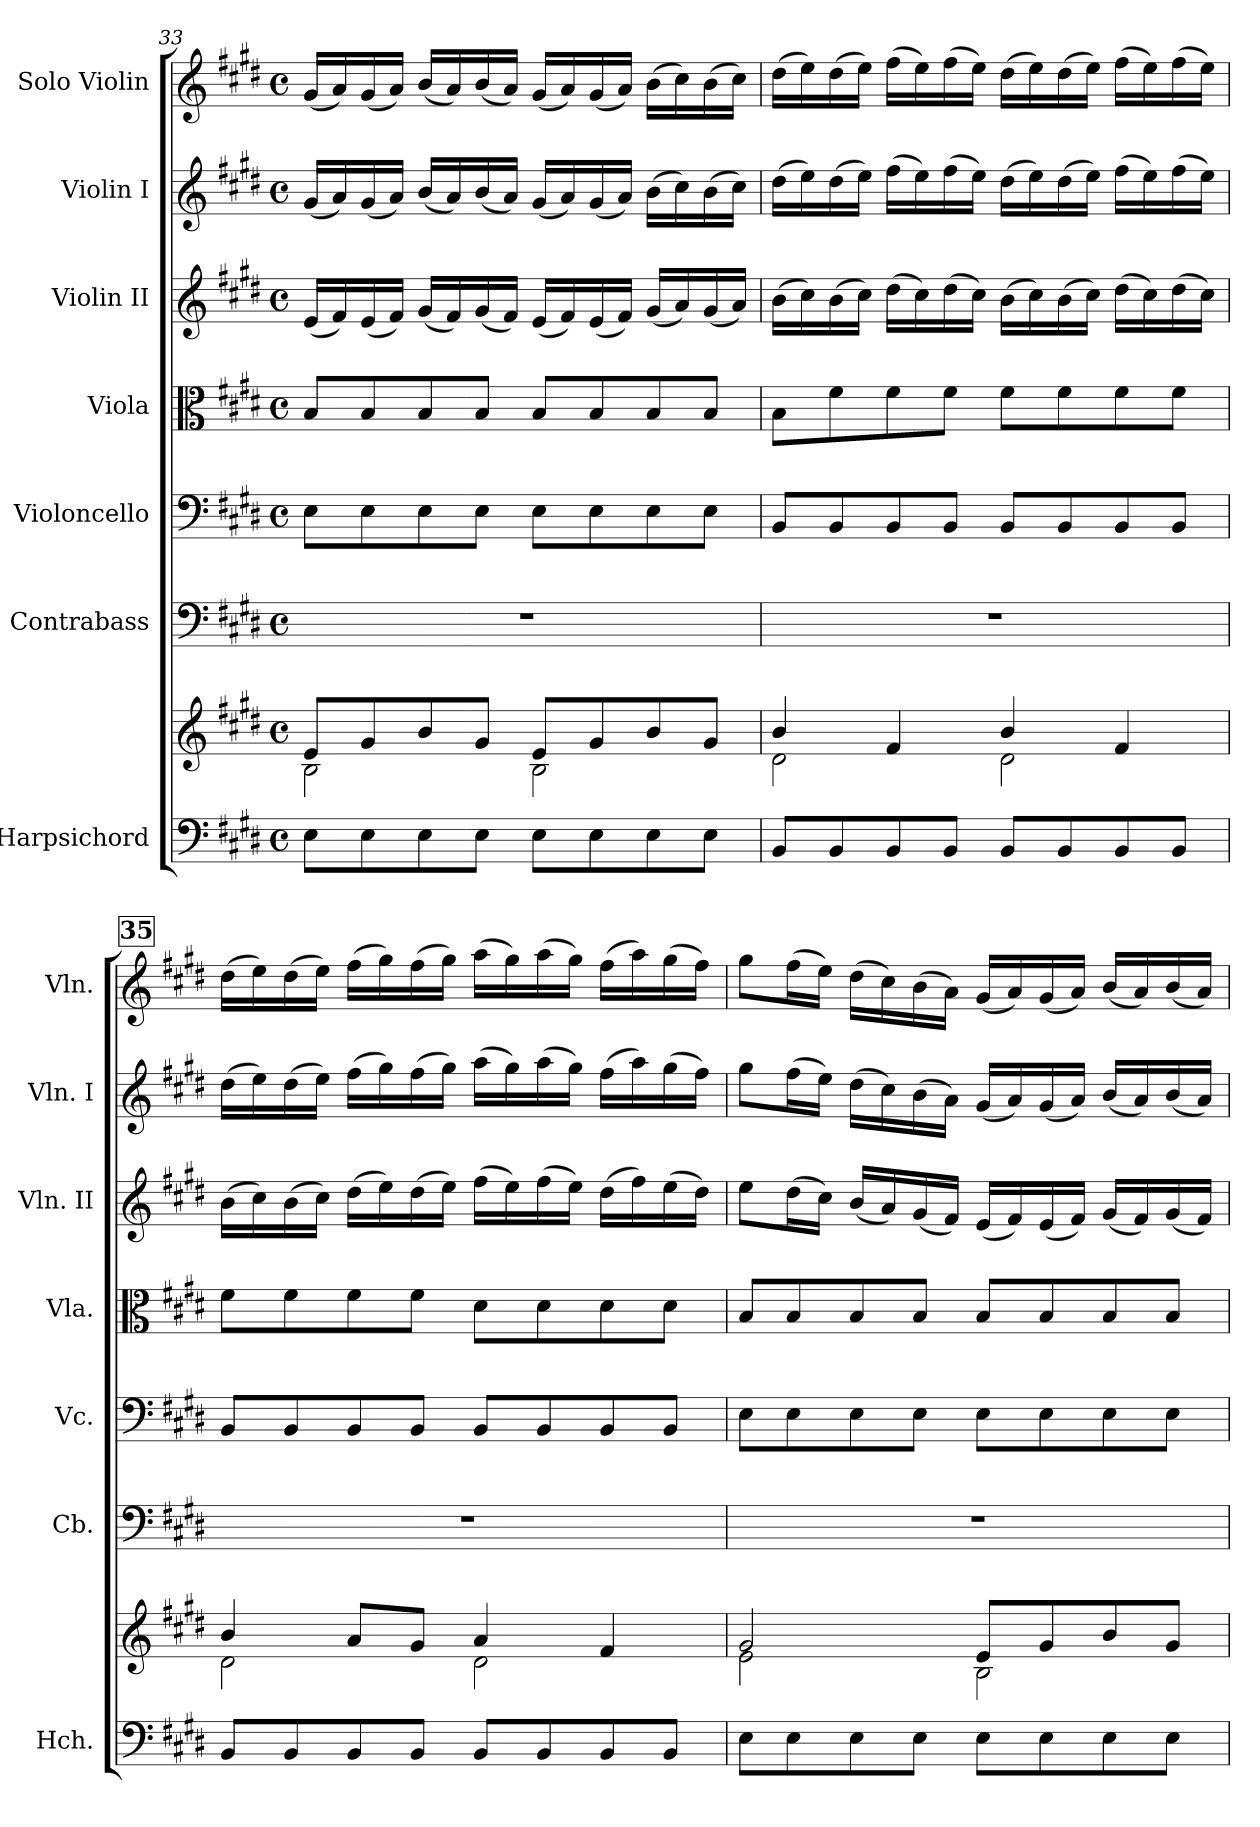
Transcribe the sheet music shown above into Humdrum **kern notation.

**kern	**kern	**kern	**kern	**kern	**kern	**kern	**kern
*part7	*part7	*part6	*part5	*part4	*part3	*part2	*part1
*staff8	*staff7	*staff6	*staff5	*staff4	*staff3	*staff2	*staff1
*I"Harpsichord	*	*I"Contrabass	*I"Violoncello	*I"Viola	*I"Violin II	*I"Violin I	*I"Solo Violin
*I'Hch.	*	*I'Cb.	*I'Vc.	*I'Vla.	*I'Vln. II	*I'Vln. I	*I'Vln.
!!LO:PB:g=z
*clefF4	*clefG2	*clefF4	*clefF4	*clefC3	*clefG2	*clefG2	*clefG2
*	*	*ITrd7c12	*	*	*	*	*
*k[f#c#g#d#]	*k[f#c#g#d#]	*k[f#c#g#d#]	*k[f#c#g#d#]	*k[f#c#g#d#]	*k[f#c#g#d#]	*k[f#c#g#d#]	*k[f#c#g#d#]
*M4/4	*M4/4	*M4/4	*M4/4	*M4/4	*M4/4	*M4/4	*M4/4
*met(c)	*met(c)	*met(c)	*met(c)	*met(c)	*met(c)	*met(c)	*met(c)
=33	=33	=33	=33	=33	=33	=33	=33
*	*^	*	*	*	*	*	*
8E\L	8e/L	2B\	1r	8E\L	8B/L	(<16e/LL	(<16g#/LL	(<16g#/LL
.	.	.	.	.	.	16f#/)	16a/)	16a/)
8E\	8g#/	.	.	8E\	8B/	(<16e/	(<16g#/	(<16g#/
.	.	.	.	.	.	16f#/JJ)	16a/JJ)	16a/JJ)
8E\	8b/	.	.	8E\	8B/	(<16g#/LL	(<16b/LL	(<16b/LL
.	.	.	.	.	.	16f#/)	16a/)	16a/)
8E\J	8g#/J	.	.	8E\J	8B/J	(<16g#/	(<16b/	(<16b/
.	.	.	.	.	.	16f#/JJ)	16a/JJ)	16a/JJ)
8E\L	8e/L	2B\	.	8E\L	8B/L	(<16e/LL	(<16g#/LL	(<16g#/LL
.	.	.	.	.	.	16f#/)	16a/)	16a/)
8E\	8g#/	.	.	8E\	8B/	(<16e/	(<16g#/	(<16g#/
.	.	.	.	.	.	16f#/JJ)	16a/JJ)	16a/JJ)
8E\	8b/	.	.	8E\	8B/	(<16g#/LL	(>16b\LL	(>16b\LL
.	.	.	.	.	.	16a/)	16cc#\)	16cc#\)
8E\J	8g#/J	.	.	8E\J	8B/J	(<16g#/	(>16b\	(>16b\
.	.	.	.	.	.	16a/JJ)	16cc#\JJ)	16cc#\JJ)
=34	=34	=34	=34	=34	=34	=34	=34	=34
8BB/L	4b/	2d#\	1r	8BB/L	8B\L	(>16b\LL	(>16dd#\LL	(>16dd#\LL
.	.	.	.	.	.	16cc#\)	16ee\)	16ee\)
8BB/	.	.	.	8BB/	8f#\	(>16b\	(>16dd#\	(>16dd#\
.	.	.	.	.	.	16cc#\JJ)	16ee\JJ)	16ee\JJ)
8BB/	4f#/	.	.	8BB/	8f#\	(>16dd#\LL	(>16ff#\LL	(>16ff#\LL
.	.	.	.	.	.	16cc#\)	16ee\)	16ee\)
8BB/J	.	.	.	8BB/J	8f#\J	(>16dd#\	(>16ff#\	(>16ff#\
.	.	.	.	.	.	16cc#\JJ)	16ee\JJ)	16ee\JJ)
8BB/L	4b/	2d#\	.	8BB/L	8f#\L	(>16b\LL	(>16dd#\LL	(>16dd#\LL
.	.	.	.	.	.	16cc#\)	16ee\)	16ee\)
8BB/	.	.	.	8BB/	8f#\	(>16b\	(>16dd#\	(>16dd#\
.	.	.	.	.	.	16cc#\JJ)	16ee\JJ)	16ee\JJ)
8BB/	4f#/	.	.	8BB/	8f#\	(>16dd#\LL	(>16ff#\LL	(>16ff#\LL
.	.	.	.	.	.	16cc#\)	16ee\)	16ee\)
8BB/J	.	.	.	8BB/J	8f#\J	(>16dd#\	(>16ff#\	(>16ff#\
.	.	.	.	.	.	16cc#\JJ)	16ee\JJ)	16ee\JJ)
!!LO:PB:g=z
!!LO:REH:place=s1:a:B:fs=14:t=35
=35	=35	=35	=35	=35	=35	=35	=35	=35
8BB/L	4b/	2d#\	1r	8BB/L	8f#\L	(>16b\LL	(>16dd#\LL	(>16dd#\LL
.	.	.	.	.	.	16cc#\)	16ee\)	16ee\)
8BB/	.	.	.	8BB/	8f#\	(>16b\	(>16dd#\	(>16dd#\
.	.	.	.	.	.	16cc#\JJ)	16ee\JJ)	16ee\JJ)
8BB/	8a/L	.	.	8BB/	8f#\	(>16dd#\LL	(>16ff#\LL	(>16ff#\LL
.	.	.	.	.	.	16ee\)	16gg#\)	16gg#\)
8BB/J	8g#/J	.	.	8BB/J	8f#\J	(>16dd#\	(>16ff#\	(>16ff#\
.	.	.	.	.	.	16ee\JJ)	16gg#\JJ)	16gg#\JJ)
8BB/L	4a/	2d#\	.	8BB/L	8d#\L	(>16ff#\LL	(>16aa\LL	(>16aa\LL
.	.	.	.	.	.	16ee\)	16gg#\)	16gg#\)
8BB/	.	.	.	8BB/	8d#\	(>16ff#\	(>16aa\	(>16aa\
.	.	.	.	.	.	16ee\JJ)	16gg#\JJ)	16gg#\JJ)
8BB/	4f#/	.	.	8BB/	8d#\	(>16dd#\LL	(>16ff#\LL	(>16ff#\LL
.	.	.	.	.	.	16ff#\)	16aa\)	16aa\)
8BB/J	.	.	.	8BB/J	8d#\J	(>16ee\	(>16gg#\	(>16gg#\
.	.	.	.	.	.	16dd#\JJ)	16ff#\JJ)	16ff#\JJ)
=36	=36	=36	=36	=36	=36	=36	=36	=36
8E\L	2g#/	2e\	1r	8E\L	8B/L	8ee\L	8gg#\L	8gg#\L
8E\	.	.	.	8E\	8B/	(>16dd#\L	(>16ff#\L	(>16ff#\L
.	.	.	.	.	.	16cc#\JJ)	16ee\JJ)	16ee\JJ)
8E\	.	.	.	8E\	8B/	(<16b/LL	(>16dd#\LL	(>16dd#\LL
.	.	.	.	.	.	16a/)	16cc#\)	16cc#\)
8E\J	.	.	.	8E\J	8B/J	(<16g#/	(>16b\	(>16b\
.	.	.	.	.	.	16f#/JJ)	16a\JJ)	16a\JJ)
8E\L	8e/L	2B\	.	8E\L	8B/L	(<16e/LL	(<16g#/LL	(<16g#/LL
.	.	.	.	.	.	16f#/)	16a/)	16a/)
8E\	8g#/	.	.	8E\	8B/	(<16e/	(<16g#/	(<16g#/
.	.	.	.	.	.	16f#/JJ)	16a/JJ)	16a/JJ)
8E\	8b/	.	.	8E\	8B/	(<16g#/LL	(<16b/LL	(<16b/LL
.	.	.	.	.	.	16f#/)	16a/)	16a/)
8E\J	8g#/J	.	.	8E\J	8B/J	(<16g#/	(<16b/	(<16b/
.	.	.	.	.	.	16f#/JJ)	16a/JJ)	16a/JJ)
*	*v	*v	*	*	*	*	*	*
=	=	=	=	=	=	=	=
*-	*-	*-	*-	*-	*-	*-	*-
